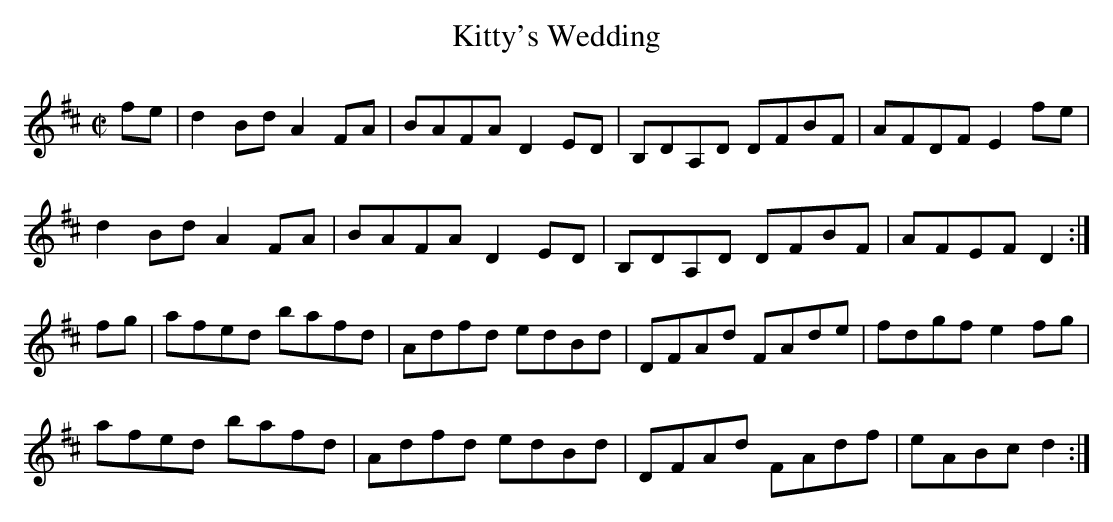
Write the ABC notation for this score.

X:1
T: Kitty's Wedding
M: C|
L: 1/8
K: D
fe|d2Bd A2FA|BAFA D2 ED|B,DA,D DFBF|AFDF E2fe|
d2Bd A2FA|BAFA D2 ED|B,DA,D DFBF|AFEF D2 :|
fg|afed bafd|Adfd edBd|DFAd FAde|fdgf e2fg|
afed bafd|Adfd edBd|DFAd FAdf|eABc d2 :|
